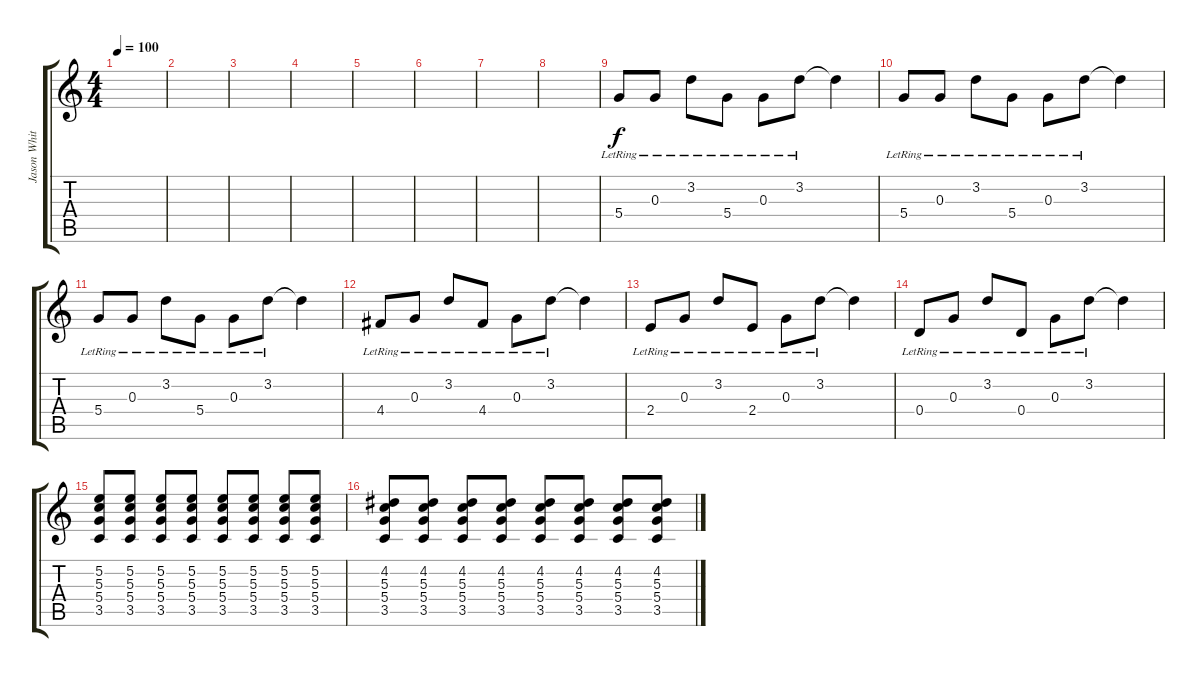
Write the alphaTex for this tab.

\track ("Jason White (2nd Guitar)" "Jason Whit") {instrument distortionguitar}
\staff {score tabs}
\tuning (E4 B3 G3 D3 A2 E2) {hide}
\ts (4 4)
\tempo 100
\clef g2
\ks c
|
|
|
|
|
|
|
|
5.4{lr}.8 0.3{lr}.8 3.2{lr}.8 5.4{lr}.8 0.3{lr}.8 3.2{lr}.8 3.2{t}.4 |
5.4{lr}.8 0.3{lr}.8 3.2{lr}.8 5.4{lr}.8 0.3{lr}.8 3.2{lr}.8 3.2{t}.4 |
5.4{lr}.8 0.3{lr}.8 3.2{lr}.8 5.4{lr}.8 0.3{lr}.8 3.2{lr}.8 3.2{t}.4 |
4.4{lr}.8 0.3{lr}.8 3.2{lr}.8 4.4{lr}.8 0.3{lr}.8 3.2{lr}.8 3.2{t}.4 |
2.4{lr}.8 0.3{lr}.8 3.2{lr}.8 2.4{lr}.8 0.3{lr}.8 3.2{lr}.8 3.2{t}.4 |
0.4{lr}.8 0.3{lr}.8 3.2{lr}.8 0.4{lr}.8 0.3{lr}.8 3.2{lr}.8 3.2{t}.4 |
(5.2 5.3 5.4 3.5).8 (5.2 5.3 5.4 3.5).8 (5.2 5.3 5.4 3.5).8 (5.2 5.3 5.4 3.5).8 (5.2 5.3 5.4 3.5).8 (5.2 5.3 5.4 3.5).8 (5.2 5.3 5.4 3.5).8 (5.2 5.3 5.4 3.5).8 |
(4.2 5.3 5.4 3.5).8 (4.2 5.3 5.4 3.5).8 (4.2 5.3 5.4 3.5).8 (4.2 5.3 5.4 3.5).8 (4.2 5.3 5.4 3.5).8 (4.2 5.3 5.4 3.5).8 (4.2 5.3 5.4 3.5).8 (4.2 5.3 5.4 3.5).8
